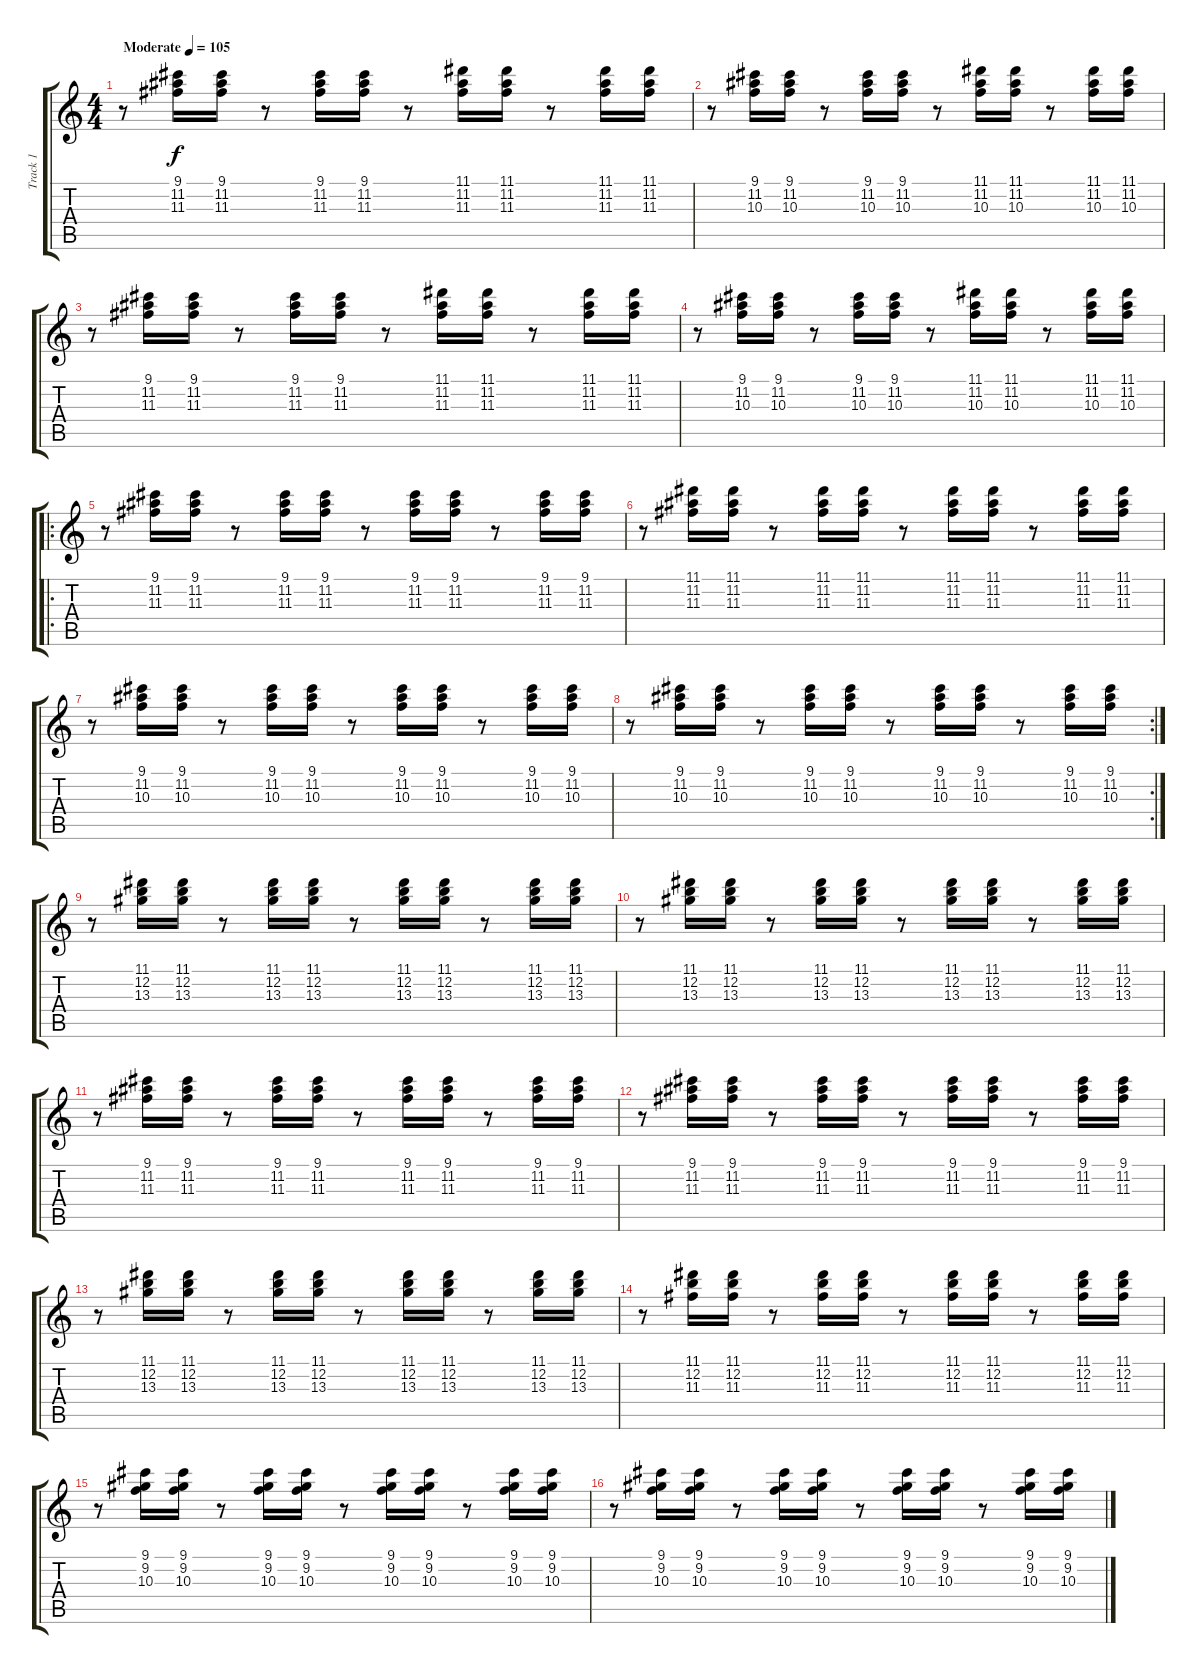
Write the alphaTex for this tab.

\track ("Track 1" "Track 1") {instrument overdrivenguitar}
\staff {score tabs}
\tuning (E4 B3 G3 D3 A2 E2) {hide}
\ts (4 4)
\tempo (105 "Moderate")
\clef g2
\ks c
r.8{dy f instrument overdrivenguitar} (9.1 11.2 11.3).16 (9.1 11.2 11.3).16 r.8 (9.1 11.2 11.3).16 (9.1 11.2 11.3).16 r.8 (11.1 11.2 11.3).16 (11.1 11.2 11.3).16 r.8 (11.1 11.2 11.3).16 (11.1 11.2 11.3).16 |
r.8 (9.1 11.2 10.3).16 (9.1 11.2 10.3).16 r.8 (9.1 11.2 10.3).16 (9.1 11.2 10.3).16 r.8 (11.1 11.2 10.3).16 (11.1 11.2 10.3).16 r.8 (11.1 11.2 10.3).16 (11.1 11.2 10.3).16 |
r.8 (9.1 11.2 11.3).16 (9.1 11.2 11.3).16 r.8 (9.1 11.2 11.3).16 (9.1 11.2 11.3).16 r.8 (11.1 11.2 11.3).16 (11.1 11.2 11.3).16 r.8 (11.1 11.2 11.3).16 (11.1 11.2 11.3).16 |
r.8 (9.1 11.2 10.3).16 (9.1 11.2 10.3).16 r.8 (9.1 11.2 10.3).16 (9.1 11.2 10.3).16 r.8 (11.1 11.2 10.3).16 (11.1 11.2 10.3).16 r.8 (11.1 11.2 10.3).16 (11.1 11.2 10.3).16 |
\ro
r.8 (9.1 11.2 11.3).16 (9.1 11.2 11.3).16 r.8 (9.1 11.2 11.3).16 (9.1 11.2 11.3).16 r.8 (9.1 11.2 11.3).16 (9.1 11.2 11.3).16 r.8 (9.1 11.2 11.3).16 (9.1 11.2 11.3).16 |
r.8 (11.1 11.2 11.3).16 (11.1 11.2 11.3).16 r.8 (11.1 11.2 11.3).16 (11.1 11.2 11.3).16 r.8 (11.1 11.2 11.3).16 (11.1 11.2 11.3).16 r.8 (11.1 11.2 11.3).16 (11.1 11.2 11.3).16 |
r.8 (9.1 11.2 10.3).16 (9.1 11.2 10.3).16 r.8 (9.1 11.2 10.3).16 (9.1 11.2 10.3).16 r.8 (9.1 11.2 10.3).16 (9.1 11.2 10.3).16 r.8 (9.1 11.2 10.3).16 (9.1 11.2 10.3).16 |
\rc 2
r.8 (9.1 11.2 10.3).16 (9.1 11.2 10.3).16 r.8 (9.1 11.2 10.3).16 (9.1 11.2 10.3).16 r.8 (9.1 11.2 10.3).16 (9.1 11.2 10.3).16 r.8 (9.1 11.2 10.3).16 (9.1 11.2 10.3).16 |
r.8 (11.1 12.2 13.3).16 (11.1 12.2 13.3).16 r.8 (11.1 12.2 13.3).16 (11.1 12.2 13.3).16 r.8 (11.1 12.2 13.3).16 (11.1 12.2 13.3).16 r.8 (11.1 12.2 13.3).16 (11.1 12.2 13.3).16 |
r.8 (11.1 12.2 13.3).16 (11.1 12.2 13.3).16 r.8 (11.1 12.2 13.3).16 (11.1 12.2 13.3).16 r.8 (11.1 12.2 13.3).16 (11.1 12.2 13.3).16 r.8 (11.1 12.2 13.3).16 (11.1 12.2 13.3).16 |
r.8 (9.1 11.2 11.3).16 (9.1 11.2 11.3).16 r.8 (9.1 11.2 11.3).16 (9.1 11.2 11.3).16 r.8 (9.1 11.2 11.3).16 (9.1 11.2 11.3).16 r.8 (9.1 11.2 11.3).16 (9.1 11.2 11.3).16 |
r.8 (9.1 11.2 11.3).16 (9.1 11.2 11.3).16 r.8 (9.1 11.2 11.3).16 (9.1 11.2 11.3).16 r.8 (9.1 11.2 11.3).16 (9.1 11.2 11.3).16 r.8 (9.1 11.2 11.3).16 (9.1 11.2 11.3).16 |
r.8 (11.1 12.2 13.3).16 (11.1 12.2 13.3).16 r.8 (11.1 12.2 13.3).16 (11.1 12.2 13.3).16 r.8 (11.1 12.2 13.3).16 (11.1 12.2 13.3).16 r.8 (11.1 12.2 13.3).16 (11.1 12.2 13.3).16 |
r.8 (11.1 12.2 11.3).16 (11.1 12.2 11.3).16 r.8 (11.1 12.2 11.3).16 (11.1 12.2 11.3).16 r.8 (11.1 12.2 11.3).16 (11.1 12.2 11.3).16 r.8 (11.1 12.2 11.3).16 (11.1 12.2 11.3).16 |
r.8 (9.1 9.2 10.3).16 (9.1 9.2 10.3).16 r.8 (9.1 9.2 10.3).16 (9.1 9.2 10.3).16 r.8 (9.1 9.2 10.3).16 (9.1 9.2 10.3).16 r.8 (9.1 9.2 10.3).16 (9.1 9.2 10.3).16 |
r.8 (9.1 9.2 10.3).16 (9.1 9.2 10.3).16 r.8 (9.1 9.2 10.3).16 (9.1 9.2 10.3).16 r.8 (9.1 9.2 10.3).16 (9.1 9.2 10.3).16 r.8 (9.1 9.2 10.3).16 (9.1 9.2 10.3).16
